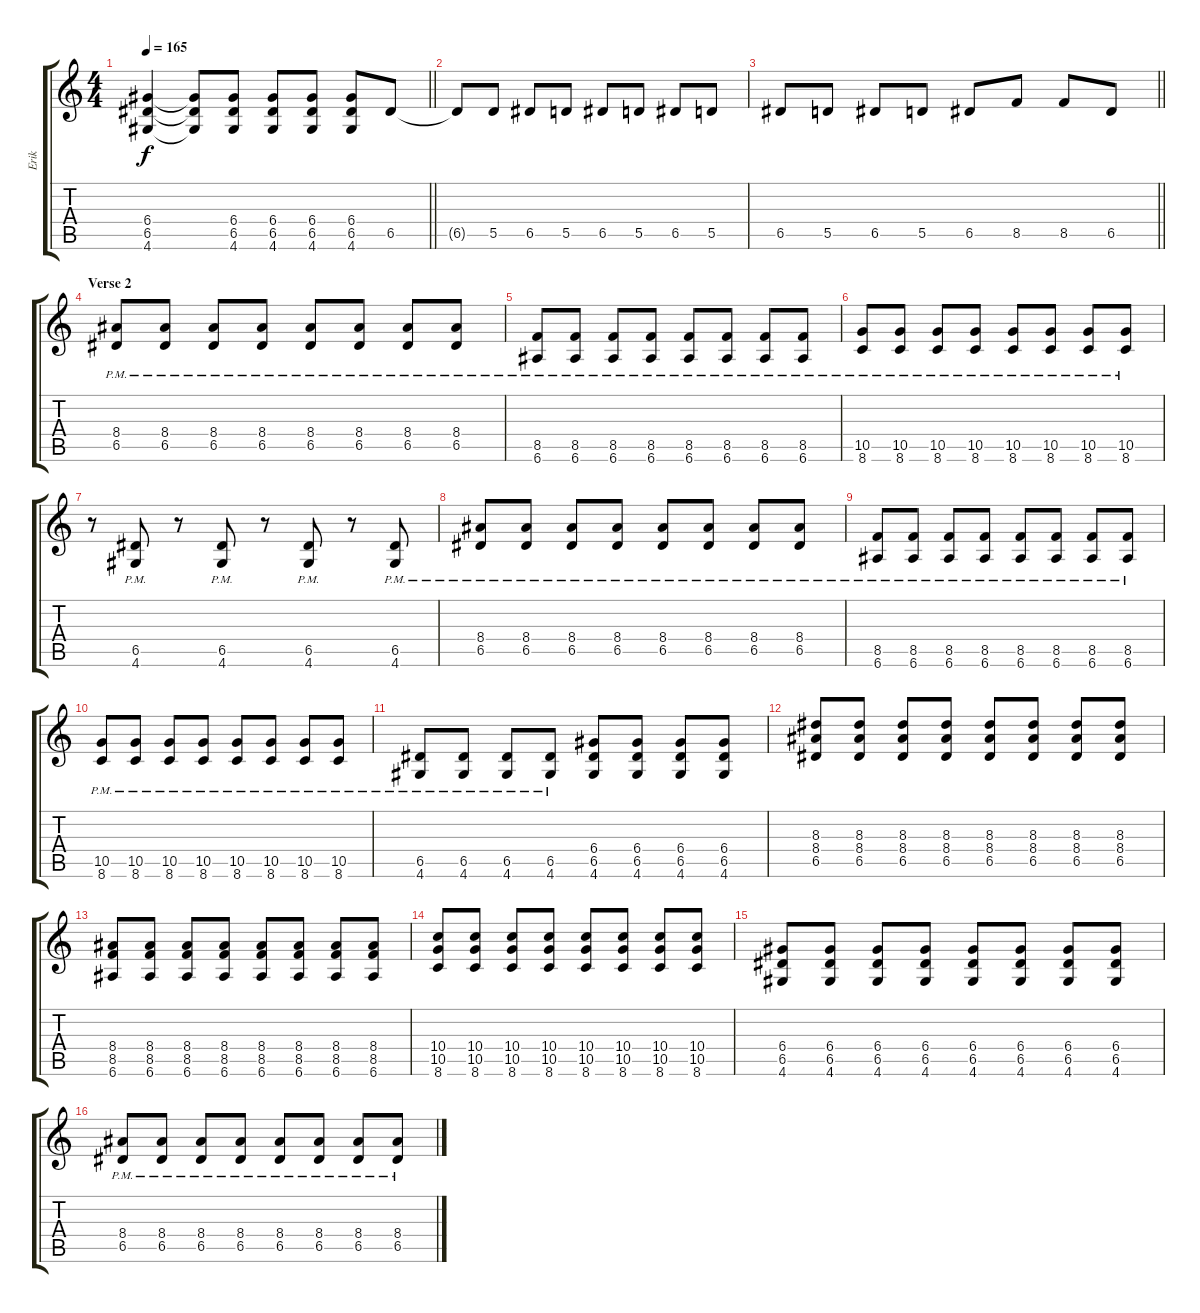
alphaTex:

\track ("Erik" "Erik") {instrument distortionguitar}
\staff {score tabs}
\tuning (E4 B3 G3 D3 A2 E2) {hide}
\ts (4 4)
\tempo 165
\clef g2
\barLineRight lightlight
\ks c
(6.4 6.5 4.6).4{dy f} (6.4{t} 6.5{t} 4.6{t}).8 (6.4 6.5 4.6).8 (6.4 6.5 4.6).8 (6.4 6.5 4.6).8 (6.4 6.5 4.6).8 6.5.8{instrument overdrivenguitar} |
6.5{t}.8 5.5.8 6.5.8 5.5.8 6.5.8 5.5.8 6.5.8 5.5.8 |
\barLineRight lightlight
6.5.8 5.5.8 6.5.8 5.5.8 6.5.8 8.5.8 8.5.8 6.5.8 |
\section ("" "Verse 2")
(8.4{pm} 6.5{pm}).8{instrument distortionguitar} (8.4{pm} 6.5{pm}).8 (8.4{pm} 6.5{pm}).8 (8.4{pm} 6.5{pm}).8 (8.4{pm} 6.5{pm}).8 (8.4{pm} 6.5{pm}).8 (8.4{pm} 6.5{pm}).8 (8.4{pm} 6.5{pm}).8 |
(8.5{pm} 6.6{pm}).8 (8.5{pm} 6.6{pm}).8 (8.5{pm} 6.6{pm}).8 (8.5{pm} 6.6{pm}).8 (8.5{pm} 6.6{pm}).8 (8.5{pm} 6.6{pm}).8 (8.5{pm} 6.6{pm}).8 (8.5{pm} 6.6{pm}).8 |
(10.5{pm} 8.6{pm}).8 (10.5{pm} 8.6{pm}).8 (10.5{pm} 8.6{pm}).8 (10.5{pm} 8.6{pm}).8 (10.5{pm} 8.6{pm}).8 (10.5{pm} 8.6{pm}).8 (10.5{pm} 8.6{pm}).8 (10.5{pm} 8.6{pm}).8 |
r.8 (6.5{pm} 4.6{pm}).8 r.8 (6.5{pm} 4.6{pm}).8 r.8 (6.5{pm} 4.6{pm}).8 r.8 (6.5{pm} 4.6{pm}).8 |
(8.4{pm} 6.5{pm}).8 (8.4{pm} 6.5{pm}).8 (8.4{pm} 6.5{pm}).8 (8.4{pm} 6.5{pm}).8 (8.4{pm} 6.5{pm}).8 (8.4{pm} 6.5{pm}).8 (8.4{pm} 6.5{pm}).8 (8.4{pm} 6.5{pm}).8 |
(8.5{pm} 6.6{pm}).8 (8.5{pm} 6.6{pm}).8 (8.5{pm} 6.6{pm}).8 (8.5{pm} 6.6{pm}).8 (8.5{pm} 6.6{pm}).8 (8.5{pm} 6.6{pm}).8 (8.5{pm} 6.6{pm}).8 (8.5{pm} 6.6{pm}).8 |
(10.5{pm} 8.6{pm}).8 (10.5{pm} 8.6{pm}).8 (10.5{pm} 8.6{pm}).8 (10.5{pm} 8.6{pm}).8 (10.5{pm} 8.6{pm}).8 (10.5{pm} 8.6{pm}).8 (10.5{pm} 8.6{pm}).8 (10.5{pm} 8.6{pm}).8 |
(6.5{pm} 4.6{pm}).8 (6.5{pm} 4.6{pm}).8 (6.5{pm} 4.6{pm}).8 (6.5{pm} 4.6{pm}).8 (6.4 6.5 4.6).8 (6.4 6.5 4.6).8 (6.4 6.5 4.6).8 (6.4 6.5 4.6).8 |
(8.3 8.4 6.5).8 (8.3 8.4 6.5).8 (8.3 8.4 6.5).8 (8.3 8.4 6.5).8 (8.3 8.4 6.5).8 (8.3 8.4 6.5).8 (8.3 8.4 6.5).8 (8.3 8.4 6.5).8 |
(8.4 8.5 6.6).8 (8.4 8.5 6.6).8 (8.4 8.5 6.6).8 (8.4 8.5 6.6).8 (8.4 8.5 6.6).8 (8.4 8.5 6.6).8 (8.4 8.5 6.6).8 (8.4 8.5 6.6).8 |
(10.4 10.5 8.6).8 (10.4 10.5 8.6).8 (10.4 10.5 8.6).8 (10.4 10.5 8.6).8 (10.4 10.5 8.6).8 (10.4 10.5 8.6).8 (10.4 10.5 8.6).8 (10.4 10.5 8.6).8 |
(6.4 6.5 4.6).8 (6.4 6.5 4.6).8 (6.4 6.5 4.6).8 (6.4 6.5 4.6).8 (6.4 6.5 4.6).8 (6.4 6.5 4.6).8 (6.4 6.5 4.6).8 (6.4 6.5 4.6).8 |
(8.4{pm} 6.5{pm}).8 (8.4{pm} 6.5{pm}).8 (8.4{pm} 6.5{pm}).8 (8.4{pm} 6.5{pm}).8 (8.4{pm} 6.5{pm}).8 (8.4{pm} 6.5{pm}).8 (8.4{pm} 6.5{pm}).8 (8.4{pm} 6.5{pm}).8
